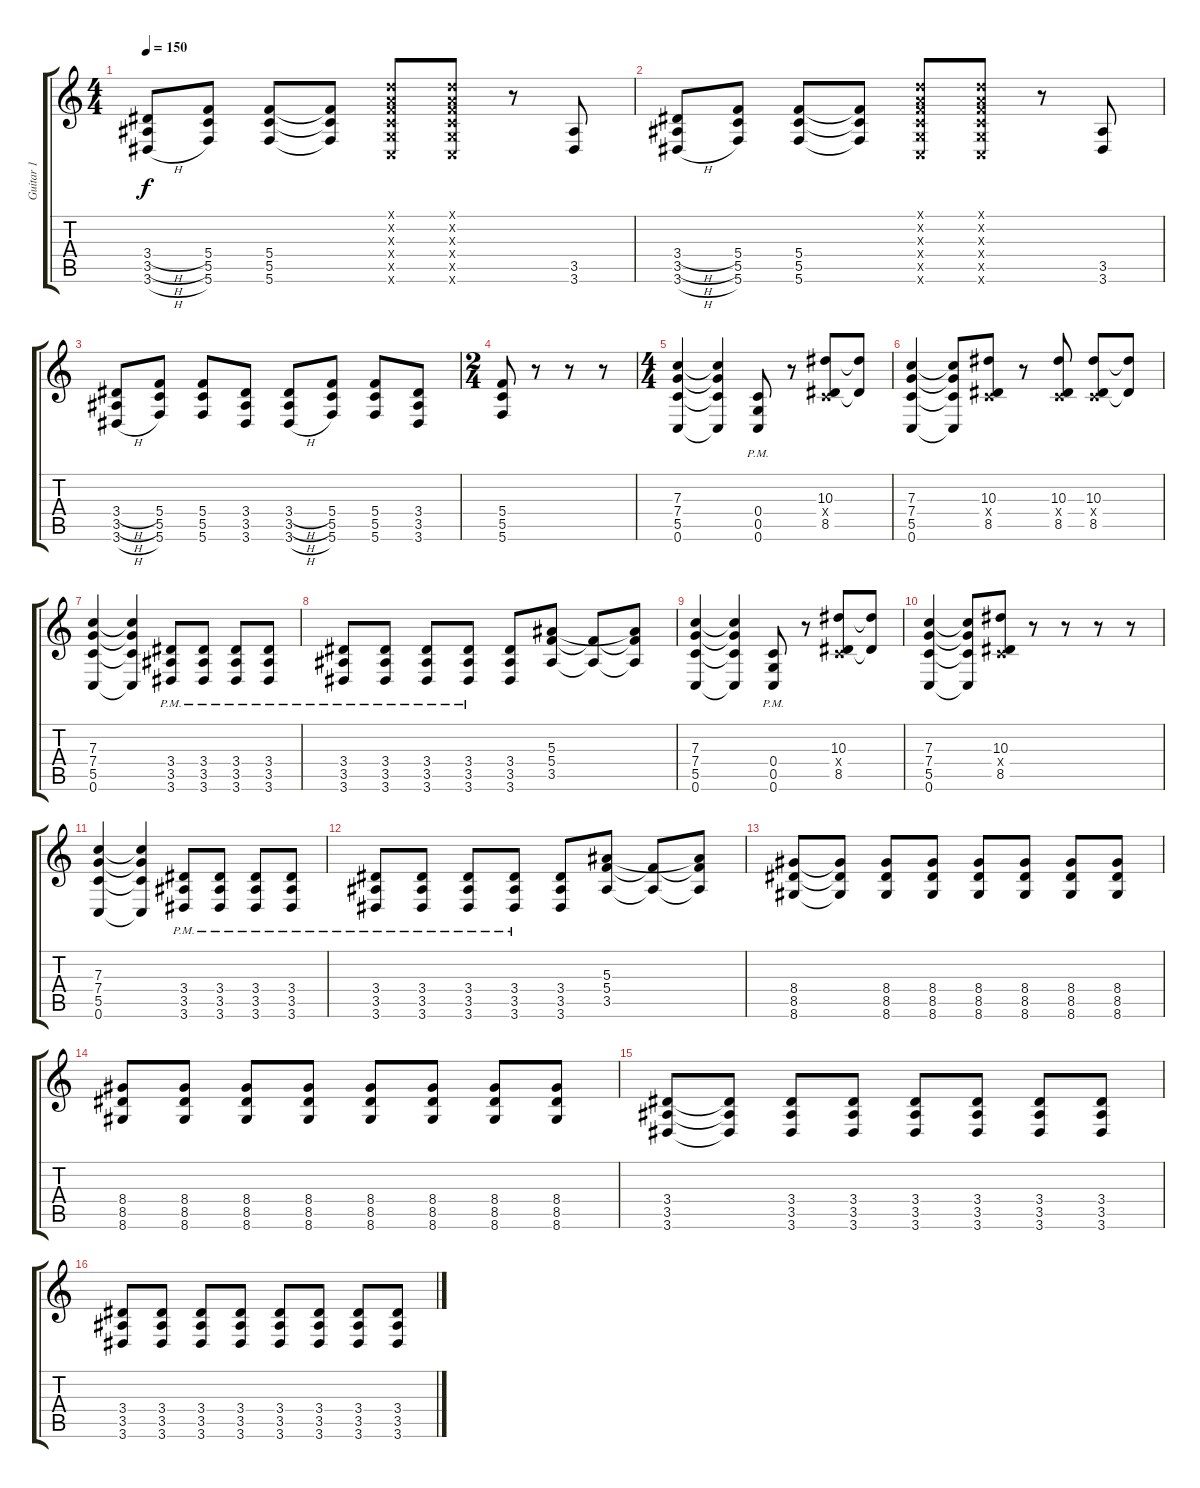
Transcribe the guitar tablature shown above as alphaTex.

\track ("Guitar 1" "Guitar 1") {instrument overdrivenguitar}
\staff {score tabs}
\tuning (D4 A3 F3 C3 G2 C2) {hide}
\ts (4 4)
\tempo 150
\clef g2
\ks c
(3.4{h} 3.5{h} 3.6{h}).8{dy f} (5.4 5.5 5.6).8 (5.4 5.5 5.6).8 (5.4{t} 5.5{t} 5.6{t}).8 (0.1{x} 0.2{x} 0.3{x} 0.4{x} 0.5{x} 0.6{x}).8 (0.1{x} 0.2{x} 0.3{x} 0.4{x} 0.5{x} 0.6{x}).8 r.8 (3.5 3.6).8 |
(3.4{h} 3.5{h} 3.6{h}).8 (5.4 5.5 5.6).8 (5.4 5.5 5.6).8 (5.4{t} 5.5{t} 5.6{t}).8 (0.1{x} 0.2{x} 0.3{x} 0.4{x} 0.5{x} 0.6{x}).8 (0.1{x} 0.2{x} 0.3{x} 0.4{x} 0.5{x} 0.6{x}).8 r.8 (3.5 3.6).8 |
(3.4{h} 3.5{h} 3.6{h}).8 (5.4 5.5 5.6).8 (5.4 5.5 5.6).8 (3.4 3.5 3.6).8 (3.4{h} 3.5{h} 3.6{h}).8 (5.4 5.5 5.6).8 (5.4 5.5 5.6).8 (3.4 3.5 3.6).8 |
\ts (2 4)
(5.4 5.5 5.6).8 r.8 r.8 r.8 |
\ts (4 4)
(7.3 7.4 5.5 0.6).4 (7.3{t} 7.4{t} 5.5{t} 0.6{t}).4 (0.4{pm} 0.5{pm} 0.6{pm}).8 r.8 (10.3 0.4{x} 8.5).8 (10.3{t} 8.5{t}).8 |
(7.3 7.4 5.5 0.6).4 (7.3{t} 7.4{t} 5.5{t} 0.6{t}).8 (10.3 0.4{x} 8.5).8 r.8 (10.3 0.4{x} 8.5).8 (10.3 0.4{x} 8.5).8 (10.3{t} 8.5{t}).8 |
(7.3 7.4 5.5 0.6).4 (7.3{t} 7.4{t} 5.5{t} 0.6{t}).4 (3.4{pm} 3.5{pm} 3.6{pm}).8 (3.4{pm} 3.5{pm} 3.6{pm}).8 (3.4{pm} 3.5{pm} 3.6{pm}).8 (3.4{pm} 3.5{pm} 3.6{pm}).8 |
(3.4{pm} 3.5{pm} 3.6{pm}).8 (3.4{pm} 3.5{pm} 3.6{pm}).8 (3.4{pm} 3.5{pm} 3.6{pm}).8 (3.4{pm} 3.5{pm} 3.6{pm}).8 (3.4 3.5 3.6).8 (5.3 5.4 3.5).8 (5.4{t} 3.5{t}).8 (5.3{t} 5.4{t} 3.5{t}).8 |
(7.3 7.4 5.5 0.6).4 (7.3{t} 7.4{t} 5.5{t} 0.6{t}).4 (0.4{pm} 0.5{pm} 0.6{pm}).8 r.8 (10.3 0.4{x} 8.5).8 (10.3{t} 8.5{t}).8 |
(7.3 7.4 5.5 0.6).4 (7.3{t} 7.4{t} 5.5{t} 0.6{t}).8 (10.3 0.4{x} 8.5).8 r.8 r.8 r.8 r.8 |
(7.3 7.4 5.5 0.6).4 (7.3{t} 7.4{t} 5.5{t} 0.6{t}).4 (3.4{pm} 3.5{pm} 3.6{pm}).8 (3.4{pm} 3.5{pm} 3.6{pm}).8 (3.4{pm} 3.5{pm} 3.6{pm}).8 (3.4{pm} 3.5{pm} 3.6{pm}).8 |
(3.4{pm} 3.5{pm} 3.6{pm}).8 (3.4{pm} 3.5{pm} 3.6{pm}).8 (3.4{pm} 3.5{pm} 3.6{pm}).8 (3.4{pm} 3.5{pm} 3.6{pm}).8 (3.4 3.5 3.6).8 (5.3 5.4 3.5).8 (5.4{t} 3.5{t}).8 (5.3{t} 5.4{t} 3.5{t}).8 |
(8.4 8.5 8.6).8 (8.4{t} 8.5{t} 8.6{t}).8 (8.4 8.5 8.6).8 (8.4 8.5 8.6).8 (8.4 8.5 8.6).8 (8.4 8.5 8.6).8 (8.4 8.5 8.6).8 (8.4 8.5 8.6).8 |
(8.4 8.5 8.6).8 (8.4 8.5 8.6).8 (8.4 8.5 8.6).8 (8.4 8.5 8.6).8 (8.4 8.5 8.6).8 (8.4 8.5 8.6).8 (8.4 8.5 8.6).8 (8.4 8.5 8.6).8 |
(3.4 3.5 3.6).8 (3.4{t} 3.5{t} 3.6{t}).8 (3.4 3.5 3.6).8 (3.4 3.5 3.6).8 (3.4 3.5 3.6).8 (3.4 3.5 3.6).8 (3.4 3.5 3.6).8 (3.4 3.5 3.6).8 |
(3.4 3.5 3.6).8 (3.4 3.5 3.6).8 (3.4 3.5 3.6).8 (3.4 3.5 3.6).8 (3.4 3.5 3.6).8 (3.4 3.5 3.6).8 (3.4 3.5 3.6).8 (3.4 3.5 3.6).8
